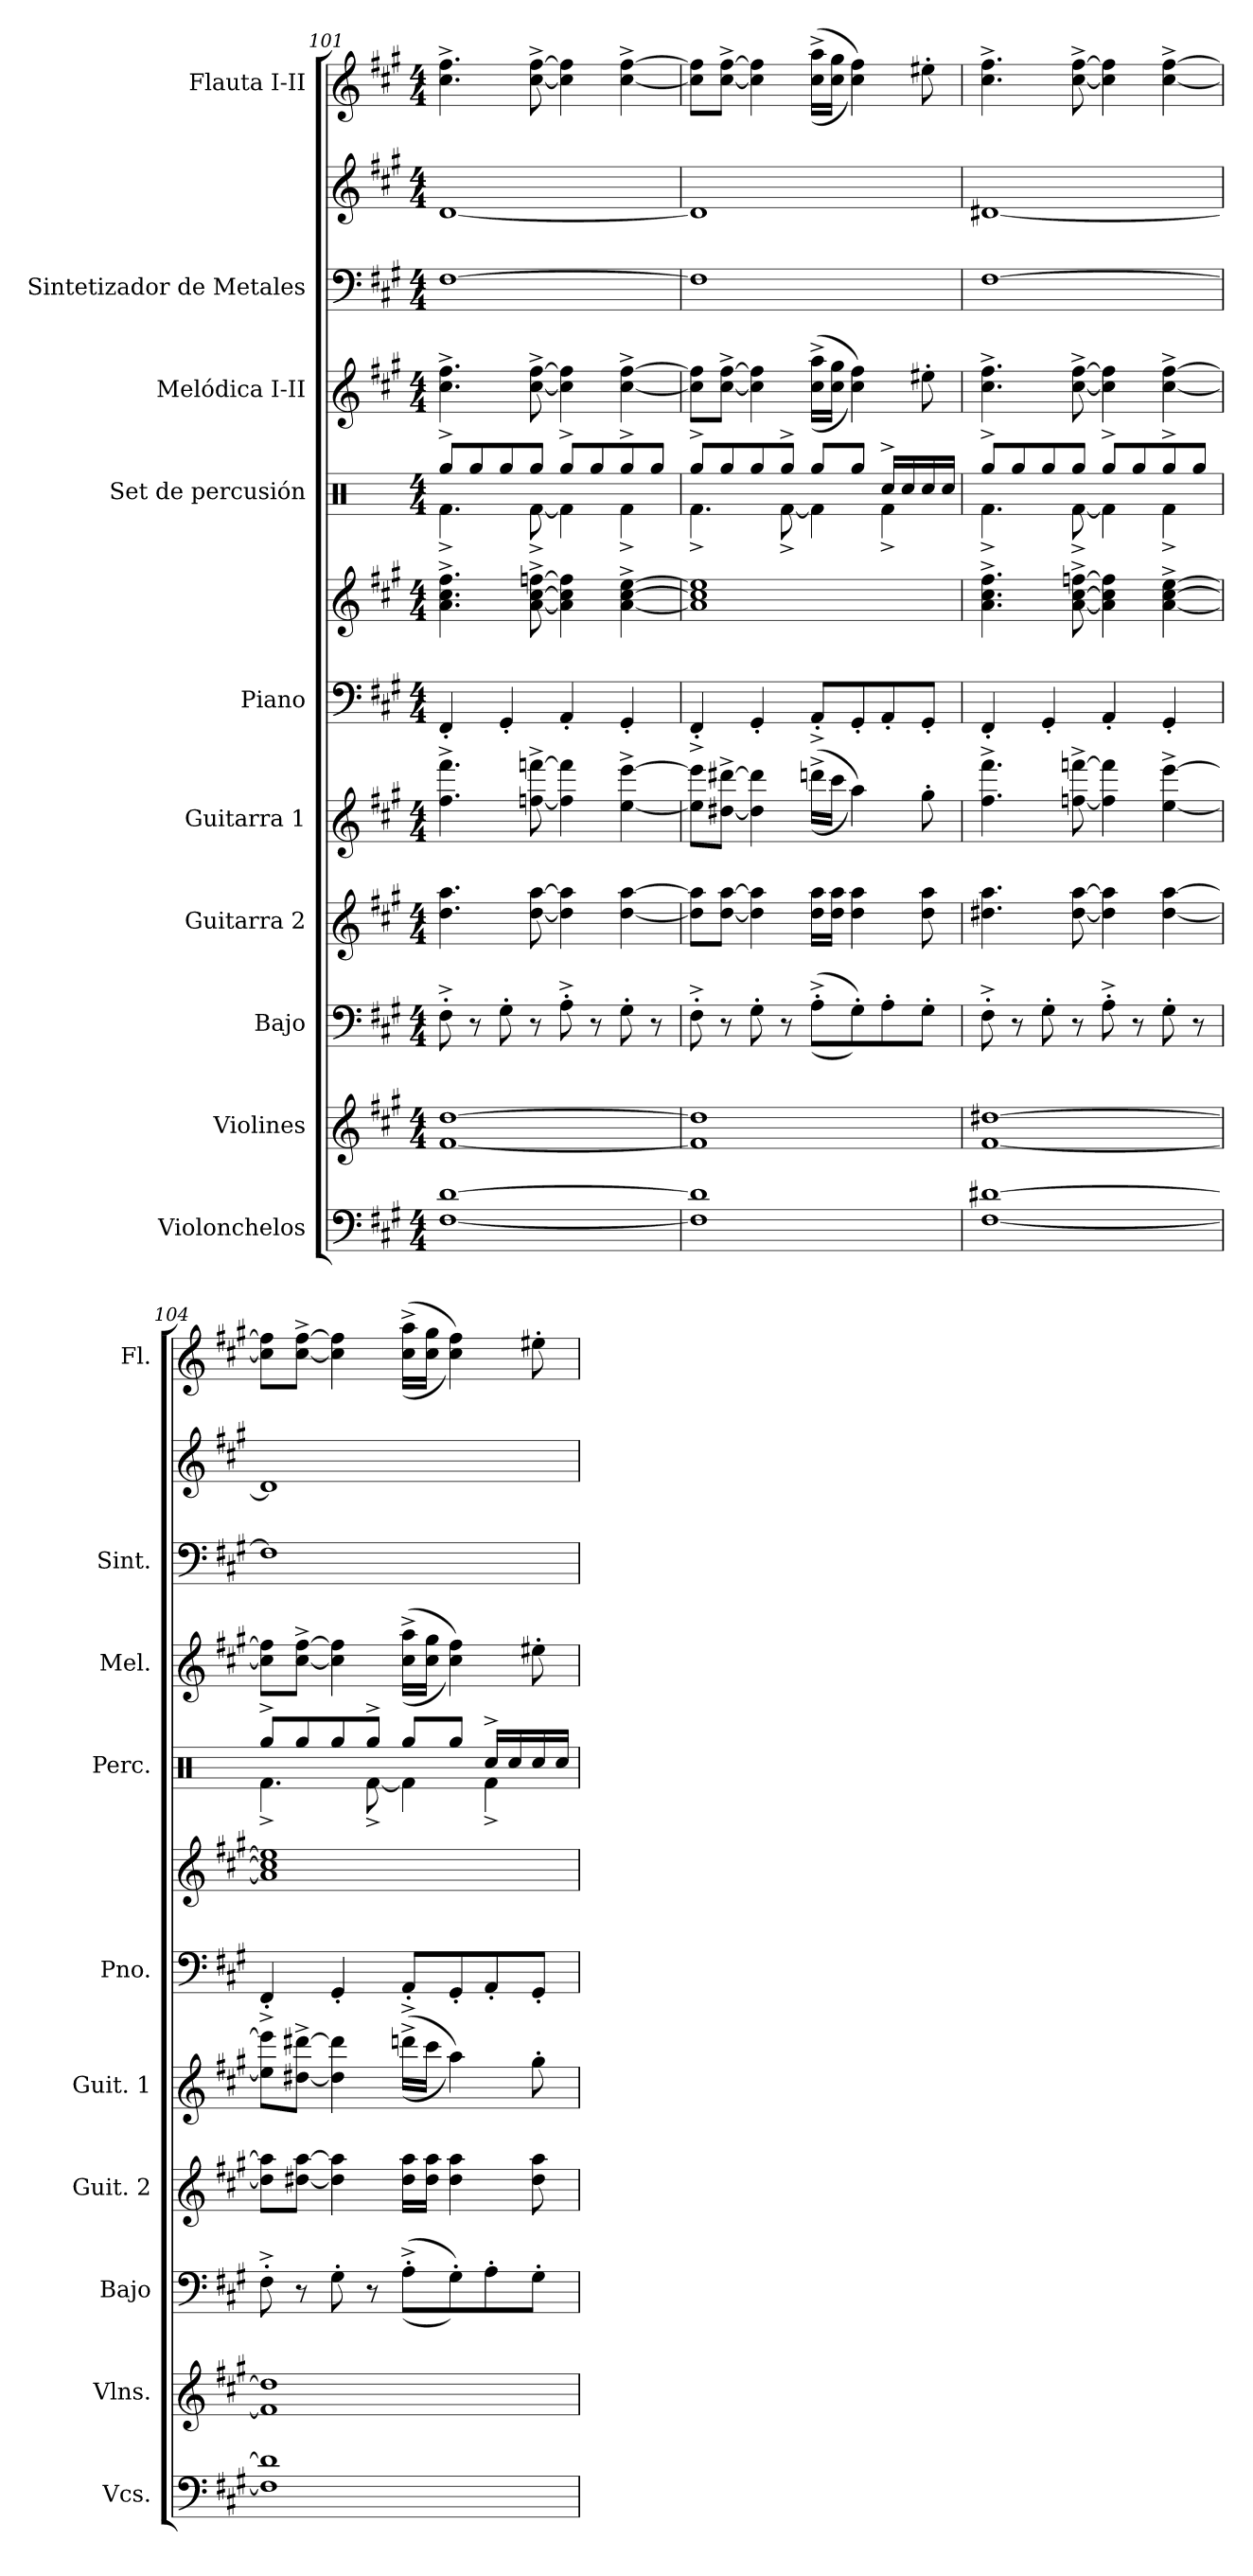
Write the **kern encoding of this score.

**kern	**kern	**kern	**kern	**kern	**kern	**kern	**kern	**kern	**kern	**kern	**kern
*part10	*part9	*part8	*part7	*part6	*part5	*part5	*part4	*part3	*part2	*part2	*part1
*staff12	*staff11	*staff10	*staff9	*staff8	*staff7	*staff6	*staff5	*staff4	*staff3	*staff2	*staff1
*I"Violonchelos	*I"Violines	*I"Bajo	*I"Guitarra 2	*I"Guitarra 1	*I"Piano	*	*I"Set de percusión	*I"Melódica I-II	*I"Sintetizador de Metales	*	*I"Flauta I-II
*I'Vcs.	*I'Vlns.	*I'Bajo	*I'Guit. 2	*I'Guit. 1	*I'Pno.	*	*I'Perc.	*I'Mel.	*I'Sint.	*	*I'Fl.
*clefF4	*clefG2	*clefF4	*clefG2	*clefG2	*clefF4	*clefG2	*clefX	*clefG2	*clefF4	*clefG2	*clefG2
*	*	*ITrd7c12	*ITrd7c12	*ITrd7c12	*	*	*	*	*	*	*
*k[f#c#g#]	*k[f#c#g#]	*k[f#c#g#]	*k[f#c#g#]	*k[f#c#g#]	*k[f#c#g#]	*k[f#c#g#]	*k[]	*k[f#c#g#]	*k[f#c#g#]	*k[f#c#g#]	*k[f#c#g#]
*A:	*A:	*	*	*	*A:	*A:	*	*A:	*A:	*A:	*A:
*M4/4	*M4/4	*M4/4	*M4/4	*M4/4	*M4/4	*M4/4	*M4/4	*M4/4	*M4/4	*M4/4	*M4/4
=101	=101	=101	=101	=101	=101	=101	=101	=101	=101	=101	=101
*	*	*	*	*	*	*	*^	*	*	*	*
[1F# [1d	[1f# [1dd	8FF#'^\	4.d\ 4.a\	4.f#\^ 4.ff#\^	4FF#'/	4.a\^ 4.cc#\^ 4.ff#\^	8Rgg^/L	4.Rf^\	4.cc#\^ 4.ff#\^	[1F#	[1d	4.cc#\^ 4.ff#\^
.	.	8r	.	.	.	.	8Rgg/	.	.	.	.	.
.	.	8GG#'\	.	.	4GG#'/	.	8Rgg/	.	.	.	.	.
.	.	8r	[8d\ [8a\	[8fn\^ [8ffn\^	.	[8a\^ [8cc#\^ [8ffn\^	8Rgg/J	[8Rf^\	[8cc#\^ [8ff#\^	.	.	[8cc#\^ [8ff#\^
.	.	8AA'^\	4d\] 4a\]	4f\] 4ff\]	4AA'/	4a\] 4cc#\] 4ff\]	8Rgg^/L	4Rf\]	4cc#\] 4ff#\]	.	.	4cc#\] 4ff#\]
.	.	8r	.	.	.	.	8Rgg/	.	.	.	.	.
.	.	8GG#'\	[4d\ [4a\	[4e\^ [4ee\^	4GG#'/	[4a\^ [4cc#\^ [4ee\^	8Rgg^/	4Rf^\	[4cc#\^ [4ff#\^	.	.	[4cc#\^ [4ff#\^
.	.	8r	.	.	.	.	8Rgg/J	.	.	.	.	.
!!LO:PB:g=z
=102	=102	=102	=102	=102	=102	=102	=102	=102	=102	=102	=102	=102
1F#] 1d]	1f#] 1dd]	8FF#'^\	8d\] 8a\]L	8e\] 8ee\]L	4FF#'^/	1a] 1cc#] 1ee]	8Rgg^/L	4.Rf^\	8cc#\] 8ff#\]L	1F#]	1d]	8cc#\] 8ff#\]L
.	.	8r	[8d\ [8a\J	[8d#X\^ [8dd#X\^J	.	.	8Rgg/	.	[8cc#\^ [8ff#\^J	.	.	[8cc#\^ [8ff#\^J
.	.	8GG#'\	4d\] 4a\]	4d#\] 4dd#\]	4GG#'/	.	8Rgg/	.	4cc#\] 4ff#\]	.	.	4cc#\] 4ff#\]
.	.	8r	.	.	.	.	8Rgg^/J	[8Rf^\	.	.	.	.
.	.	((8AA'^\L	16d\ 16a\LL	((16ddn^\LL	8AA'^/L	.	8Rgg/L	4Rf\]	((16cc#\^ 16aa\^LL	.	.	((16cc#\^ 16aa\^LL
.	.	.	16d\ 16a\JJ	16cc#\JJ	.	.	.	.	16cc#\ 16gg#\JJ	.	.	16cc#\ 16gg#\JJ
.	.	8GG#'\))	4d\ 4a\	4a\))	8GG#'/	.	8Rgg/J	.	4cc#\ 4ff#\))	.	.	4cc#\ 4ff#\))
.	.	8AA'\	.	.	8AA'/	.	16Rcc^/LL	4Rf^\	.	.	.	.
.	.	.	.	.	.	.	16Rcc/	.	.	.	.	.
.	.	8GG#'\J	8d\ 8a\	8g#'\	8GG#'/J	.	16Rcc/	.	8ee#X'\	.	.	8ee#X'\
.	.	.	.	.	.	.	16Rcc/JJ	.	.	.	.	.
=103	=103	=103	=103	=103	=103	=103	=103	=103	=103	=103	=103	=103
[1F# [1d#X	[1f# [1dd#X	8FF#'^\	4.d#X\ 4.a\	4.f#\^ 4.ff#\^	4FF#'/	4.a\^ 4.cc#\^ 4.ff#\^	8Rgg^/L	4.Rf^\	4.cc#\^ 4.ff#\^	[1F#	[1d#X	4.cc#\^ 4.ff#\^
.	.	8r	.	.	.	.	8Rgg/	.	.	.	.	.
.	.	8GG#'\	.	.	4GG#'/	.	8Rgg/	.	.	.	.	.
.	.	8r	[8d#\ [8a\	[8fn\^ [8ffn\^	.	[8a\^ [8cc#\^ [8ffn\^	8Rgg/J	[8Rf^\	[8cc#\^ [8ff#\^	.	.	[8cc#\^ [8ff#\^
.	.	8AA'^\	4d#\] 4a\]	4f\] 4ff\]	4AA'/	4a\] 4cc#\] 4ff\]	8Rgg^/L	4Rf\]	4cc#\] 4ff#\]	.	.	4cc#\] 4ff#\]
.	.	8r	.	.	.	.	8Rgg/	.	.	.	.	.
.	.	8GG#'\	[4d#\ [4a\	[4e\^ [4ee\^	4GG#'/	[4a\^ [4cc#\^ [4ee\^	8Rgg^/	4Rf^\	[4cc#\^ [4ff#\^	.	.	[4cc#\^ [4ff#\^
.	.	8r	.	.	.	.	8Rgg/J	.	.	.	.	.
=104	=104	=104	=104	=104	=104	=104	=104	=104	=104	=104	=104	=104
1F#] 1d#]	1f#] 1dd#]	8FF#'^\	8d#\] 8a\]L	8e\] 8ee\]L	4FF#'^/	1a] 1cc#] 1ee]	8Rgg^/L	4.Rf^\	8cc#\] 8ff#\]L	1F#]	1d#]	8cc#\] 8ff#\]L
.	.	8r	[8d#X\ [8a\J	[8d#X\^ [8dd#X\^J	.	.	8Rgg/	.	[8cc#\^ [8ff#\^J	.	.	[8cc#\^ [8ff#\^J
.	.	8GG#'\	4d#\] 4a\]	4d#\] 4dd#\]	4GG#'/	.	8Rgg/	.	4cc#\] 4ff#\]	.	.	4cc#\] 4ff#\]
.	.	8r	.	.	.	.	8Rgg^/J	[8Rf^\	.	.	.	.
.	.	((8AA'^\L	16d#\ 16a\LL	((16ddn^\LL	8AA'^/L	.	8Rgg/L	4Rf\]	((16cc#\^ 16aa\^LL	.	.	((16cc#\^ 16aa\^LL
.	.	.	16d#\ 16a\JJ	16cc#\JJ	.	.	.	.	16cc#\ 16gg#\JJ	.	.	16cc#\ 16gg#\JJ
.	.	8GG#'\))	4d#\ 4a\	4a\))	8GG#'/	.	8Rgg/J	.	4cc#\ 4ff#\))	.	.	4cc#\ 4ff#\))
.	.	8AA'\	.	.	8AA'/	.	16Rcc^/LL	4Rf^\	.	.	.	.
.	.	.	.	.	.	.	16Rcc/	.	.	.	.	.
.	.	8GG#'\J	8d#\ 8a\	8g#'\	8GG#'/J	.	16Rcc/	.	8ee#X'\	.	.	8ee#X'\
.	.	.	.	.	.	.	16Rcc/JJ	.	.	.	.	.
*	*	*	*	*	*	*	*v	*v	*	*	*	*
=	=	=	=	=	=	=	=	=	=	=	=
*-	*-	*-	*-	*-	*-	*-	*-	*-	*-	*-	*-
